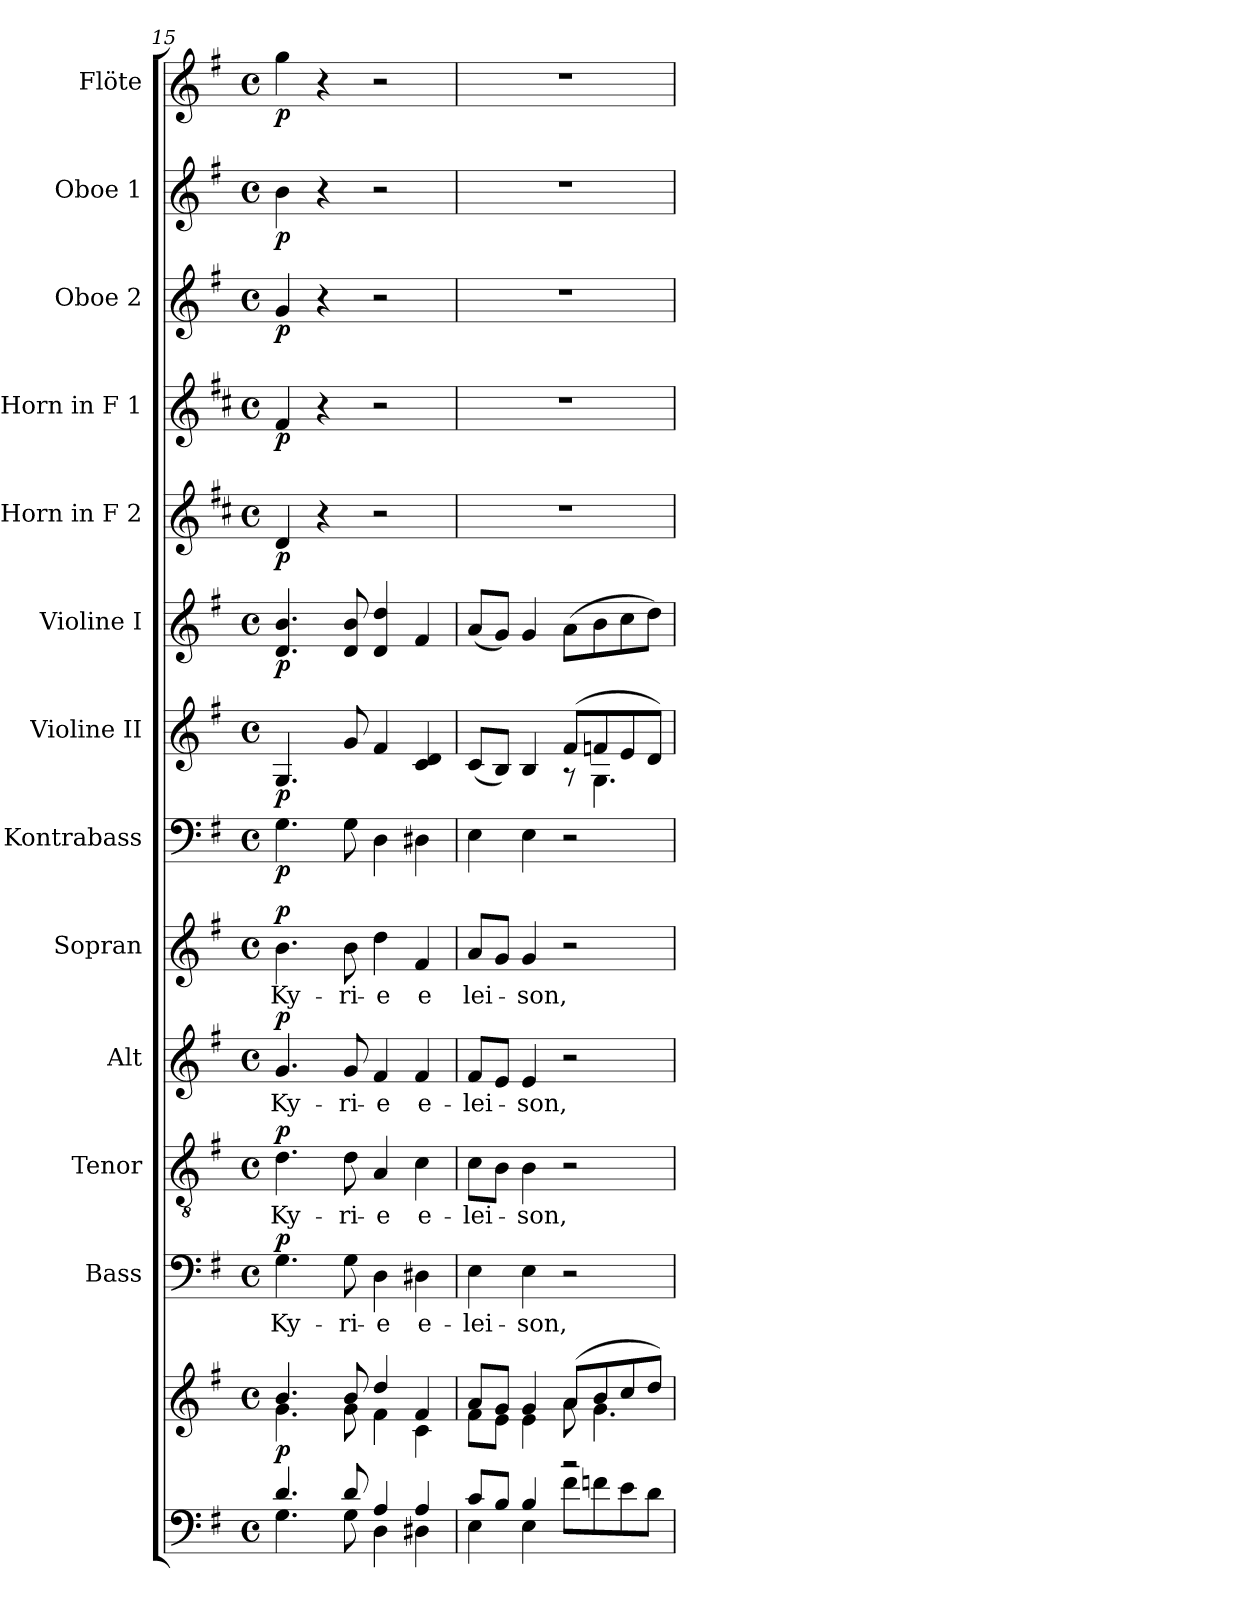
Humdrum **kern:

**kern	**kern	**dynam	**kern	**text	**dynam	**kern	**text	**dynam	**kern	**text	**dynam	**kern	**text	**dynam	**kern	**dynam	**kern	**dynam	**kern	**dynam	**kern	**dynam	**kern	**dynam	**kern	**dynam	**kern	**dynam	**kern	**dynam
*part13	*part13	*part13	*part12	*part12	*part12	*part11	*part11	*part11	*part10	*part10	*part10	*part9	*part9	*part9	*part8	*part8	*part7	*part7	*part6	*part6	*part5	*part5	*part4	*part4	*part3	*part3	*part2	*part2	*part1	*part1
*staff14	*staff13	*staff13/14	*staff12	*staff12	*staff12	*staff11	*staff11	*staff11	*staff10	*staff10	*staff10	*staff9	*staff9	*staff9	*staff8	*staff8	*staff7	*staff7	*staff6	*staff6	*staff5	*staff5	*staff4	*staff4	*staff3	*staff3	*staff2	*staff2	*staff1	*staff1
*	*	*	*I"Bass	*	*	*I"Tenor	*	*	*I"Alt	*	*	*I"Sopran	*	*	*I"Kontrabass	*	*I"Violine II	*	*I"Violine I	*	*I"Horn in F 2	*	*I"Horn in F 1	*	*I"Oboe 2	*	*I"Oboe 1	*	*I"Flöte	*
*	*	*	*I'B.	*	*	*I'T.	*	*	*I'A.	*	*	*I'S.	*	*	*I'Kb.	*	*I'Vl. II	*	*I'Vl. I	*	*	*	*	*	*I'Ob. 2	*	*I'Ob. 1	*	*I'Fl.	*
*clefF4	*clefG2	*	*clefF4	*	*	*clefGv2	*	*	*clefG2	*	*	*clefG2	*	*	*clefF4	*	*clefG2	*	*clefG2	*	*clefG2	*	*clefG2	*	*clefG2	*	*clefG2	*	*clefG2	*
*	*	*	*	*	*	*	*	*	*	*	*	*	*	*	*ITrd7c12	*	*	*	*	*	*ITrd4c7	*	*ITrd4c7	*	*	*	*	*	*	*
*k[f#]	*k[f#]	*	*k[f#]	*	*	*k[f#]	*	*	*k[f#]	*	*	*k[f#]	*	*	*k[f#]	*	*k[f#]	*	*k[f#]	*	*k[f#]	*	*k[f#]	*	*k[f#]	*	*k[f#]	*	*k[f#]	*
*G:	*G:	*	*G:	*	*	*G:	*	*	*G:	*	*	*G:	*	*	*G:	*	*G:	*	*G:	*	*G:	*	*G:	*	*G:	*	*G:	*	*G:	*
*M4/4	*M4/4	*	*M4/4	*	*	*M4/4	*	*	*M4/4	*	*	*M4/4	*	*	*M4/4	*	*M4/4	*	*M4/4	*	*M4/4	*	*M4/4	*	*M4/4	*	*M4/4	*	*M4/4	*
*met(c)	*met(c)	*	*met(c)	*	*	*met(c)	*	*	*met(c)	*	*	*met(c)	*	*	*met(c)	*	*met(c)	*	*met(c)	*	*met(c)	*	*met(c)	*	*met(c)	*	*met(c)	*	*met(c)	*
=15	=15	=15	=15	=15	=15	=15	=15	=15	=15	=15	=15	=15	=15	=15	=15	=15	=15	=15	=15	=15	=15	=15	=15	=15	=15	=15	=15	=15	=15	=15
*^	*^	*	*	*	*	*	*	*	*	*	*	*	*	*	*	*	*	*	*	*	*	*	*	*	*	*	*	*	*	*
!	!	!	!	!LO:DY:b	!	!LO:LY:b	!LO:DY:a	!	!LO:LY:b	!LO:DY:a	!	!LO:LY:b	!LO:DY:a	!	!LO:LY:b	!LO:DY:a	!	!LO:DY:b	!	!LO:DY:b	!	!LO:DY:b	!	!LO:DY:b	!	!LO:DY:b	!	!LO:DY:b	!	!LO:DY:b	!	!LO:DY:b
4.d/	4.G\	4.b/	4.g\	p	4.G\	Ky-	p	4.d\	Ky-	p	4.g/	Ky-	p	4.b\	Ky-	p	4.GG\	p	4.G/	p	4.d/ 4.b/	p	4G/	p	4B/	p	4g/	p	4b\	p	4gg\	p
.	.	.	.	.	.	.	.	.	.	.	.	.	.	.	.	.	.	.	.	.	.	.	4r	.	4r	.	4r	.	4r	.	4r	.
!	!	!	!	!	!	!LO:LY:b	!	!	!LO:LY:b	!	!	!LO:LY:b	!	!	!LO:LY:b	!	!	!	!	!	!	!	!	!	!	!	!	!	!	!	!	!
8d/	8G\	8b/	8g\	.	8G\	-ri-	.	8d\	-ri-	.	8g/	-ri-	.	8b\	-ri-	.	8GG\	.	8g/	.	8d/ 8b/	.	.	.	.	.	.	.	.	.	.	.
!	!	!	!	!	!	!LO:LY:b	!	!	!LO:LY:b	!	!	!LO:LY:b	!	!	!LO:LY:b	!	!	!	!	!	!	!	!	!	!	!	!	!	!	!	!	!
4A/	4D\	4dd/	4f#\	.	4D\	-e	.	4A/	-e	.	4f#/	-e	.	4dd\	-e	.	4DD\	.	4f#/	.	4d/ 4dd/	.	2r	.	2r	.	2r	.	2r	.	2r	.
!	!	!	!	!	!	!LO:LY:b	!	!	!LO:LY:b	!	!	!LO:LY:b	!	!	!LO:LY:b	!	!	!	!	!	!	!	!	!	!	!	!	!	!	!	!	!
4A/	4D#X\	4f#/	4c\	.	4D#X\	e-	.	4c\	e-	.	4f#/	e-	.	4f#/	e	.	4DD#X\	.	4c/ 4d/	.	4f#/	.	.	.	.	.	.	.	.	.	.	.
=16	=16	=16	=16	=16	=16	=16	=16	=16	=16	=16	=16	=16	=16	=16	=16	=16	=16	=16	=16	=16	=16	=16	=16	=16	=16	=16	=16	=16	=16	=16	=16	=16
!	!	!	!	!	!	!LO:LY:b	!	!	!LO:LY:b	!	!	!LO:LY:b	!	!	!LO:LY:b	!	!	!	!	!	!	!	!	!	!	!	!	!	!	!	!	!
*	*	*	*	*	*	*	*	*	*	*	*	*	*	*	*	*	*	*	*^	*	*	*	*	*	*	*	*	*	*	*	*	*
8c/L	4E\	8a/L	8f#\L	.	4E\	-lei-	.	8c\L	-lei-	.	8f#/L	-lei-	.	8a/L	lei-	.	4EE\	.	(<8c/L	2ryy	.	(<8a/L	.	1r	.	1r	.	1r	.	1r	.	1r	.
8B/J	.	8g/J	8e\J	.	.	.	.	8B\J	.	.	8e/J	.	.	8g/J	.	.	.	.	8B/J)	.	.	8g/J)	.	.	.	.	.	.	.	.	.	.	.
!	!	!	!	!	!	!LO:LY:b	!	!	!LO:LY:b	!	!	!LO:LY:b	!	!	!LO:LY:b	!	!	!	!	!	!	!	!	!	!	!	!	!	!	!	!	!	!
4B/	4E\	4g/	4e\	.	4E\	-son,	.	4B\	-son,	.	4e/	-son,	.	4g/	-son,	.	4EE\	.	4B/	.	.	4g/	.	.	.	.	.	.	.	.	.	.	.
2r	8f#\L	(>8a/L	8a\	.	2r	.	.	2r	.	.	2r	.	.	2r	.	.	2r	.	(>8f#/L	8rA	.	(>8a\L	.	.	.	.	.	.	.	.	.	.	.
.	8fn\	8b/	4.g\	.	.	.	.	.	.	.	.	.	.	.	.	.	.	.	8fn/	4.G\	.	8b\	.	.	.	.	.	.	.	.	.	.	.
.	8e\	8cc/	.	.	.	.	.	.	.	.	.	.	.	.	.	.	.	.	8e/	.	.	8cc\	.	.	.	.	.	.	.	.	.	.	.
.	8d\J	8dd/J)	.	.	.	.	.	.	.	.	.	.	.	.	.	.	.	.	8d/J)	.	.	8dd\J)	.	.	.	.	.	.	.	.	.	.	.
*v	*v	*	*	*	*	*	*	*	*	*	*	*	*	*	*	*	*	*	*v	*v	*	*	*	*	*	*	*	*	*	*	*	*	*
*	*v	*v	*	*	*	*	*	*	*	*	*	*	*	*	*	*	*	*	*	*	*	*	*	*	*	*	*	*	*	*	*
=	=	=	=	=	=	=	=	=	=	=	=	=	=	=	=	=	=	=	=	=	=	=	=	=	=	=	=	=	=	=
*-	*-	*-	*-	*-	*-	*-	*-	*-	*-	*-	*-	*-	*-	*-	*-	*-	*-	*-	*-	*-	*-	*-	*-	*-	*-	*-	*-	*-	*-	*-
